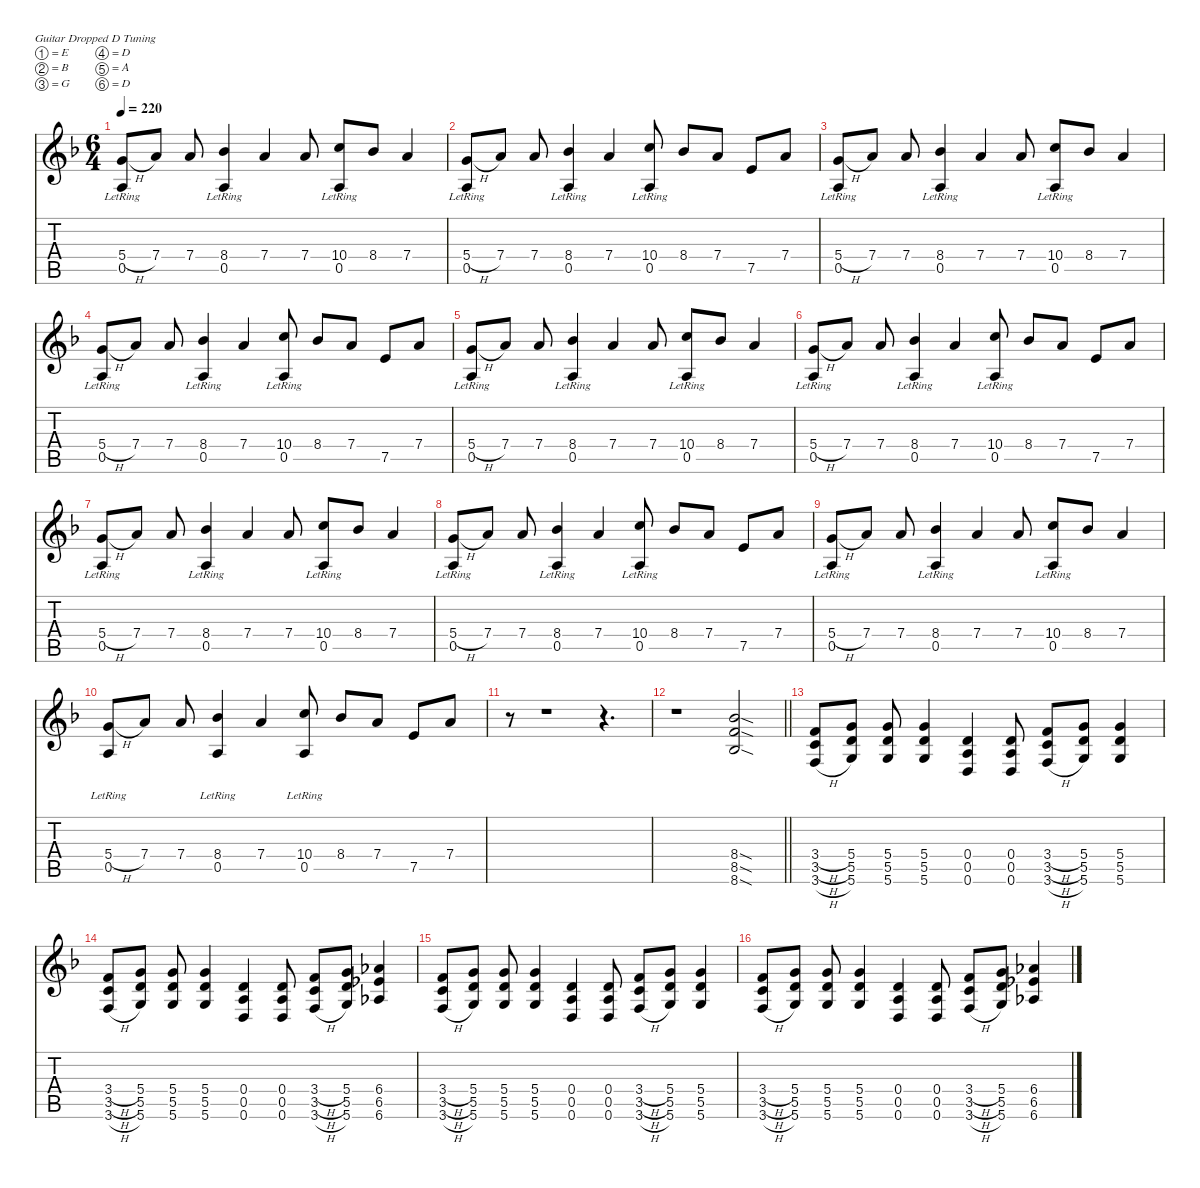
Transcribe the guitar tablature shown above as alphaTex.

\hideDynamics
\bracketExtendMode nobrackets
\singleTrackTrackNamePolicy hidden
\multiTrackTrackNamePolicy hidden
\firstSystemTrackNameMode fullname
\firstSystemTrackNameOrientation horizontal
\otherSystemsTrackNameOrientation horizontal
\track ("Guitar-spare" "E-Gt") {instrument distortionguitar}
\staff {score tabs}
\tuning (E4 B3 G3 D3 A2 D2)
\ts (6 4)
\tempo 220
\clef g2
\ks dminor
(5.4{h acc forcenatural} 0.5{lr acc forcenatural}).8{dy f} 7.4{acc forcenatural}.8 7.4{acc forcenatural}.8 (8.4{acc b} 0.5{lr acc forcenatural}).4 7.4{acc forcenatural}.4 7.4{acc forcenatural}.8 (10.4{acc forcenatural} 0.5{lr acc forcenatural}).8 8.4{acc b}.8 7.4{acc forcenatural}.4 |
(5.4{h acc forcenatural} 0.5{lr acc forcenatural}).8 7.4{acc forcenatural}.8 7.4{acc forcenatural}.8 (8.4{acc b} 0.5{lr acc forcenatural}).4 7.4{acc forcenatural}.4 (10.4{acc forcenatural} 0.5{lr acc forcenatural}).8 8.4{acc b}.8 7.4{acc forcenatural}.8 7.5{acc forcenatural}.8 7.4{acc forcenatural}.8 |
(5.4{h acc forcenatural} 0.5{lr acc forcenatural}).8 7.4{acc forcenatural}.8 7.4{acc forcenatural}.8 (8.4{acc b} 0.5{lr acc forcenatural}).4 7.4{acc forcenatural}.4 7.4{acc forcenatural}.8 (10.4{acc forcenatural} 0.5{lr acc forcenatural}).8 8.4{acc b}.8 7.4{acc forcenatural}.4 |
(5.4{h acc forcenatural} 0.5{lr acc forcenatural}).8 7.4{acc forcenatural}.8 7.4{acc forcenatural}.8 (8.4{acc b} 0.5{lr acc forcenatural}).4 7.4{acc forcenatural}.4 (10.4{acc forcenatural} 0.5{lr acc forcenatural}).8 8.4{acc b}.8 7.4{acc forcenatural}.8 7.5{acc forcenatural}.8 7.4{acc forcenatural}.8 |
(5.4{h acc forcenatural} 0.5{lr acc forcenatural}).8 7.4{acc forcenatural}.8 7.4{acc forcenatural}.8 (8.4{acc b} 0.5{lr acc forcenatural}).4 7.4{acc forcenatural}.4 7.4{acc forcenatural}.8 (10.4{acc forcenatural} 0.5{lr acc forcenatural}).8 8.4{acc b}.8 7.4{acc forcenatural}.4 |
(5.4{h acc forcenatural} 0.5{lr acc forcenatural}).8 7.4{acc forcenatural}.8 7.4{acc forcenatural}.8 (8.4{acc b} 0.5{lr acc forcenatural}).4 7.4{acc forcenatural}.4 (10.4{acc forcenatural} 0.5{lr acc forcenatural}).8 8.4{acc b}.8 7.4{acc forcenatural}.8 7.5{acc forcenatural}.8 7.4{acc forcenatural}.8 |
(5.4{h acc forcenatural} 0.5{lr acc forcenatural}).8 7.4{acc forcenatural}.8 7.4{acc forcenatural}.8 (8.4{acc b} 0.5{lr acc forcenatural}).4 7.4{acc forcenatural}.4 7.4{acc forcenatural}.8 (10.4{acc forcenatural} 0.5{lr acc forcenatural}).8 8.4{acc b}.8 7.4{acc forcenatural}.4 |
(5.4{h acc forcenatural} 0.5{lr acc forcenatural}).8 7.4{acc forcenatural}.8 7.4{acc forcenatural}.8 (8.4{acc b} 0.5{lr acc forcenatural}).4 7.4{acc forcenatural}.4 (10.4{acc forcenatural} 0.5{lr acc forcenatural}).8 8.4{acc b}.8 7.4{acc forcenatural}.8 7.5{acc forcenatural}.8 7.4{acc forcenatural}.8 |
(5.4{h acc forcenatural} 0.5{lr acc forcenatural}).8 7.4{acc forcenatural}.8 7.4{acc forcenatural}.8 (8.4{acc b} 0.5{lr acc forcenatural}).4 7.4{acc forcenatural}.4 7.4{acc forcenatural}.8 (10.4{acc forcenatural} 0.5{lr acc forcenatural}).8 8.4{acc b}.8 7.4{acc forcenatural}.4 |
(5.4{h acc forcenatural} 0.5{lr acc forcenatural}).8 7.4{acc forcenatural}.8 7.4{acc forcenatural}.8 (8.4{acc b} 0.5{lr acc forcenatural}).4 7.4{acc forcenatural}.4 (10.4{acc forcenatural} 0.5{lr acc forcenatural}).8 8.4{acc b}.8 7.4{acc forcenatural}.8 7.5{acc forcenatural}.8 7.4{acc forcenatural}.8 |
r.8 r.1 r.4{d} |
\barLineRight lightlight
r.1 (8.4{sod acc b} 8.5{sod acc forcenatural} 8.6{sod acc b}).2 |
(3.4{h acc forcenatural} 3.5{h acc forcenatural} 3.6{h acc forcenatural}).8 (5.4{acc forcenatural} 5.5{acc forcenatural} 5.6{acc forcenatural}).8 (5.4{acc forcenatural} 5.5{acc forcenatural} 5.6{acc forcenatural}).8 (5.4{acc forcenatural} 5.5{acc forcenatural} 5.6{acc forcenatural}).4 (0.4{acc forcenatural} 0.5{acc forcenatural} 0.6{acc forcenatural}).4 (0.4{acc forcenatural} 0.5{acc forcenatural} 0.6{acc forcenatural}).8 (3.4{h acc forcenatural} 3.5{h acc forcenatural} 3.6{h acc forcenatural}).8 (5.4{acc forcenatural} 5.5{acc forcenatural} 5.6{acc forcenatural}).8 (5.4{acc forcenatural} 5.5{acc forcenatural} 5.6{acc forcenatural}).4 |
(3.4{h acc forcenatural} 3.5{h acc forcenatural} 3.6{h acc forcenatural}).8 (5.4{acc forcenatural} 5.5{acc forcenatural} 5.6{acc forcenatural}).8 (5.4{acc forcenatural} 5.5{acc forcenatural} 5.6{acc forcenatural}).8 (5.4{acc forcenatural} 5.5{acc forcenatural} 5.6{acc forcenatural}).4 (0.4{acc forcenatural} 0.5{acc forcenatural} 0.6{acc forcenatural}).4 (0.4{acc forcenatural} 0.5{acc forcenatural} 0.6{acc forcenatural}).8 (3.4{h acc forcenatural} 3.5{h acc forcenatural} 3.6{h acc forcenatural}).8 (5.4{acc forcenatural} 5.5{acc forcenatural} 5.6{acc forcenatural}).8 (6.4{acc b} 6.5{acc b} 6.6{acc b}).4 |
(3.4{h acc forcenatural} 3.5{h acc forcenatural} 3.6{h acc forcenatural}).8 (5.4{acc forcenatural} 5.5{acc forcenatural} 5.6{acc forcenatural}).8 (5.4{acc forcenatural} 5.5{acc forcenatural} 5.6{acc forcenatural}).8 (5.4{acc forcenatural} 5.5{acc forcenatural} 5.6{acc forcenatural}).4 (0.4{acc forcenatural} 0.5{acc forcenatural} 0.6{acc forcenatural}).4 (0.4{acc forcenatural} 0.5{acc forcenatural} 0.6{acc forcenatural}).8 (3.4{h acc forcenatural} 3.5{h acc forcenatural} 3.6{h acc forcenatural}).8 (5.4{acc forcenatural} 5.5{acc forcenatural} 5.6{acc forcenatural}).8 (5.4{acc forcenatural} 5.5{acc forcenatural} 5.6{acc forcenatural}).4 |
(3.4{h acc forcenatural} 3.5{h acc forcenatural} 3.6{h acc forcenatural}).8 (5.4{acc forcenatural} 5.5{acc forcenatural} 5.6{acc forcenatural}).8 (5.4{acc forcenatural} 5.5{acc forcenatural} 5.6{acc forcenatural}).8 (5.4{acc forcenatural} 5.5{acc forcenatural} 5.6{acc forcenatural}).4 (0.4{acc forcenatural} 0.5{acc forcenatural} 0.6{acc forcenatural}).4 (0.4{acc forcenatural} 0.5{acc forcenatural} 0.6{acc forcenatural}).8 (3.4{h acc forcenatural} 3.5{h acc forcenatural} 3.6{h acc forcenatural}).8 (5.4{acc forcenatural} 5.5{acc forcenatural} 5.6{acc forcenatural}).8 (6.4{acc b} 6.5{acc b} 6.6{acc b}).4
